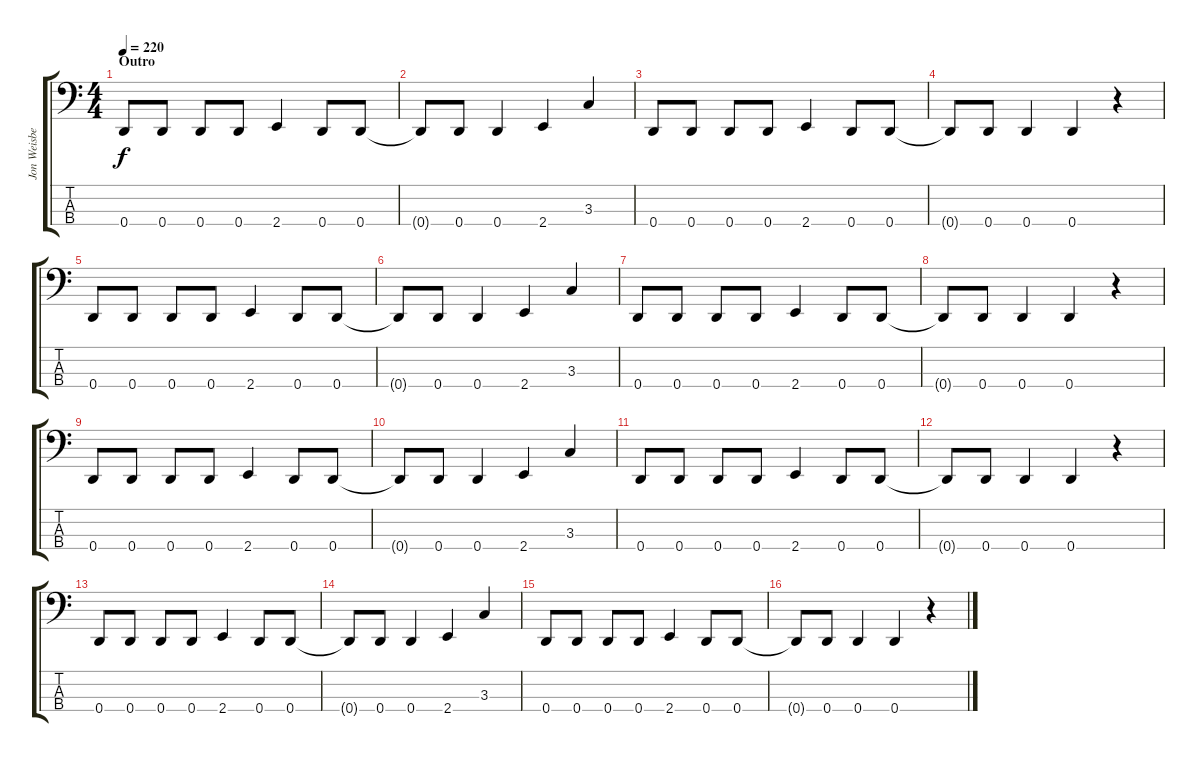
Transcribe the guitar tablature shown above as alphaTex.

\track ("Jon Weisberg - Bass" "Jon Weisbe") {instrument electricbasspick}
\staff {score tabs}
\tuning (G2 D2 A1 D1) {hide}
\ts (4 4)
\section ("" "Outro")
\tempo 220
\clef f4
\ks c
0.4.8{dy f} 0.4.8 0.4.8 0.4.8 2.4.4 0.4.8 0.4.8 |
0.4{t}.8 0.4.8 0.4.4 2.4.4 3.3.4 |
0.4.8 0.4.8 0.4.8 0.4.8 2.4.4 0.4.8 0.4.8 |
0.4{t}.8 0.4.8 0.4.4 0.4.4 r.4 |
0.4.8 0.4.8 0.4.8 0.4.8 2.4.4 0.4.8 0.4.8 |
0.4{t}.8 0.4.8 0.4.4 2.4.4 3.3.4 |
0.4.8 0.4.8 0.4.8 0.4.8 2.4.4 0.4.8 0.4.8 |
0.4{t}.8 0.4.8 0.4.4 0.4.4 r.4 |
0.4.8 0.4.8 0.4.8 0.4.8 2.4.4 0.4.8 0.4.8 |
0.4{t}.8 0.4.8 0.4.4 2.4.4 3.3.4 |
0.4.8 0.4.8 0.4.8 0.4.8 2.4.4 0.4.8 0.4.8 |
0.4{t}.8 0.4.8 0.4.4 0.4.4 r.4 |
0.4.8 0.4.8 0.4.8 0.4.8 2.4.4 0.4.8 0.4.8 |
0.4{t}.8 0.4.8 0.4.4 2.4.4 3.3.4 |
0.4.8 0.4.8 0.4.8 0.4.8 2.4.4 0.4.8 0.4.8 |
0.4{t}.8 0.4.8 0.4.4 0.4.4 r.4
